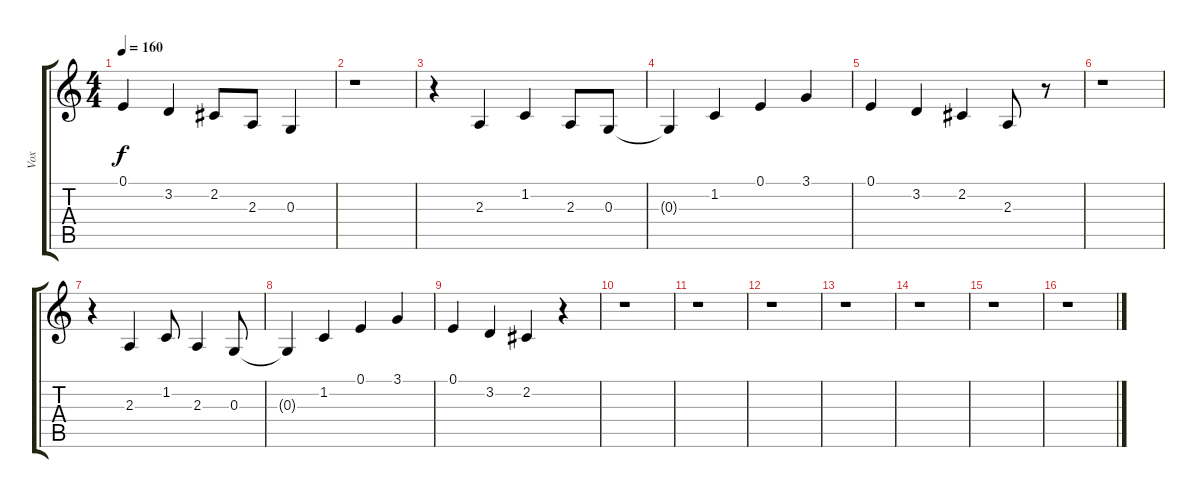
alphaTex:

\track ("Vox" "Vox") {instrument bassoon}
\staff {score tabs}
\tuning (E4 B3 G3 D3 A2 E2) {hide}
\ts (4 4)
\tempo 160
\clef g2
\ks c
0.1.4{dy f} 3.2.4 2.2.8 2.3.8 0.3.4 |
r.1 |
r.4 2.3.4 1.2.4 2.3.8 0.3.8 |
0.3{t}.4 1.2.4 0.1.4 3.1.4 |
0.1.4 3.2.4 2.2.4 2.3.8 r.8 |
r.1 |
r.4 2.3.4 1.2.8 2.3.4 0.3.8 |
0.3{t}.4 1.2.4 0.1.4 3.1.4 |
0.1.4 3.2.4 2.2.4 r.4 |
r.1 |
r.1 |
r.1 |
r.1 |
r.1 |
r.1 |
r.1
